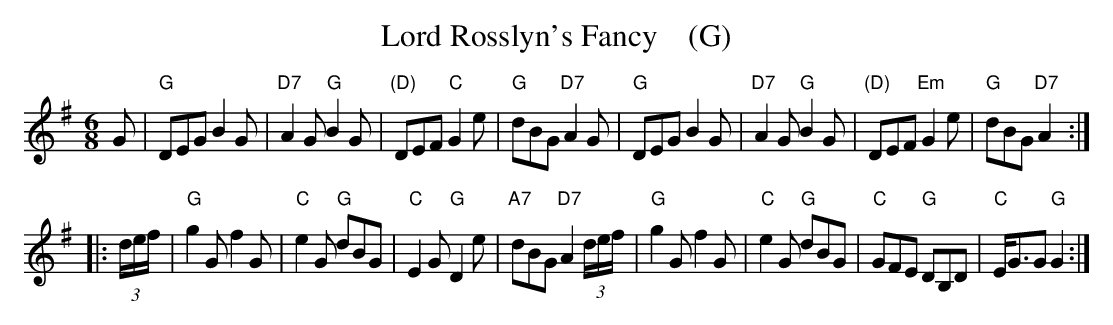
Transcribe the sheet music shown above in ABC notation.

X:1
T: Lord Rosslyn's Fancy    (G)
M: 6/8
L: 1/8
K: G
G \
| "G"DEG B2G | "D7"A2G "G"B2G | "(D)"DEF "C"G2e | "G"dBG "D7"A2G \
| "G"DEG B2G | "D7"A2G "G"B2G | "(D)"DEF "Em"G2e | "G"dBG "D7"A2 :|
|: (3d/e/f/ \
| "G"g2G f2G | "C"e2G "G"dBG | "C"E2G "G"D2e | "A7"dBG "D7"A2 (3d/e/f/ \
| "G"g2G f2G | "C"e2G "G"dBG | "C"GFE "G"DB,D | "C"E<GG "G"G2 :| % [g2B,2]
